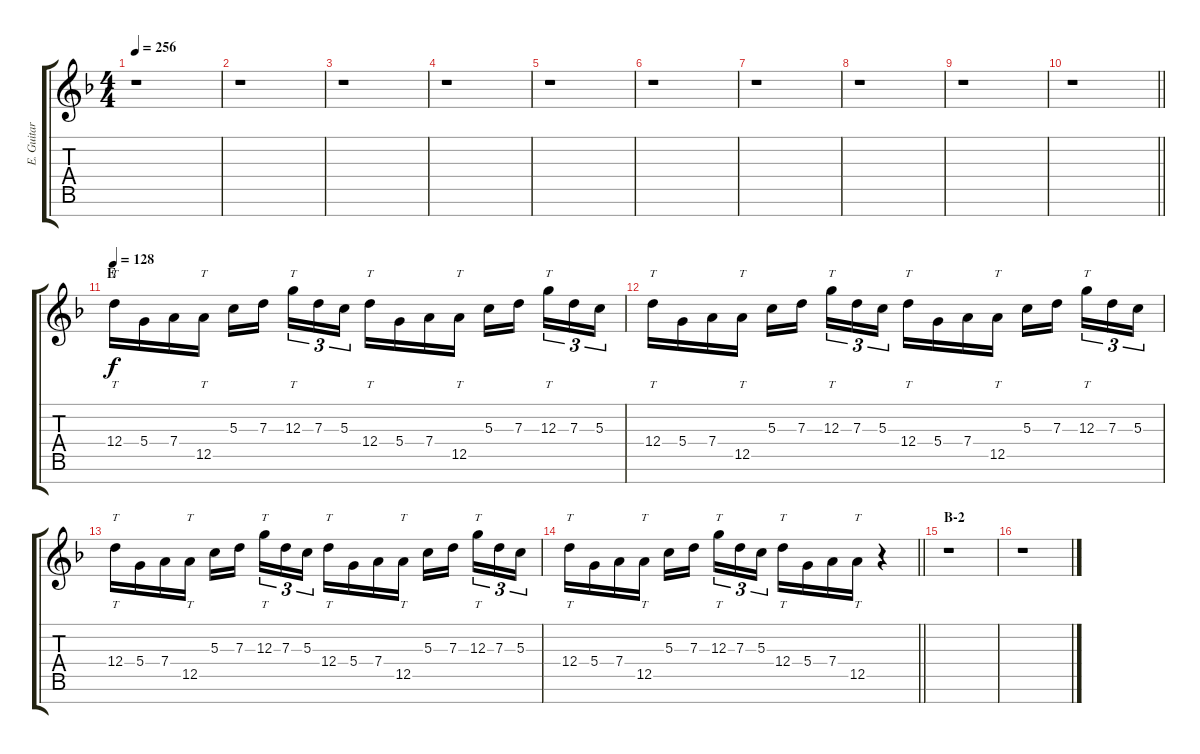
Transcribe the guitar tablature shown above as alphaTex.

\track ("E. Guitar III" "E. Guitar ") {instrument overdrivenguitar}
\staff {score tabs}
\tuning (E4 B3 G3 D3 A2 E2 B1) {hide}
\ts (4 4)
\tempo 256
\clef g2
\ks f
r.1{dy f} |
r.1 |
r.1 |
r.1 |
r.1 |
r.1 |
r.1 |
r.1 |
r.1 |
\barLineRight lightlight
r.1 |
\section ("" "E")
\tempo 128
12.4.16{tt} 5.4.16 7.4.16 12.5.16{tt} 5.3.16 7.3.16{beam splitsecondary} 12.3.16{tt tu (3 2)} 7.3.16{tu (3 2)} 5.3.16{tu (3 2)} 12.4.16{tt} 5.4.16 7.4.16 12.5.16{tt} 5.3.16 7.3.16{beam splitsecondary} 12.3.16{tt tu (3 2)} 7.3.16{tu (3 2)} 5.3.16{tu (3 2)} |
12.4.16{tt} 5.4.16 7.4.16 12.5.16{tt} 5.3.16 7.3.16{beam splitsecondary} 12.3.16{tt tu (3 2)} 7.3.16{tu (3 2)} 5.3.16{tu (3 2)} 12.4.16{tt} 5.4.16 7.4.16 12.5.16{tt} 5.3.16 7.3.16{beam splitsecondary} 12.3.16{tt tu (3 2)} 7.3.16{tu (3 2)} 5.3.16{tu (3 2)} |
12.4.16{tt} 5.4.16 7.4.16 12.5.16{tt} 5.3.16 7.3.16{beam splitsecondary} 12.3.16{tt tu (3 2)} 7.3.16{tu (3 2)} 5.3.16{tu (3 2)} 12.4.16{tt} 5.4.16 7.4.16 12.5.16{tt} 5.3.16 7.3.16{beam splitsecondary} 12.3.16{tt tu (3 2)} 7.3.16{tu (3 2)} 5.3.16{tu (3 2)} |
\barLineRight lightlight
12.4.16{tt} 5.4.16 7.4.16 12.5.16{tt} 5.3.16 7.3.16{beam splitsecondary} 12.3.16{tt tu (3 2)} 7.3.16{tu (3 2)} 5.3.16{tu (3 2)} 12.4.16{tt} 5.4.16 7.4.16 12.5.16{tt} r.4 |
\section ("" "B-2")
r.1 |
r.1
